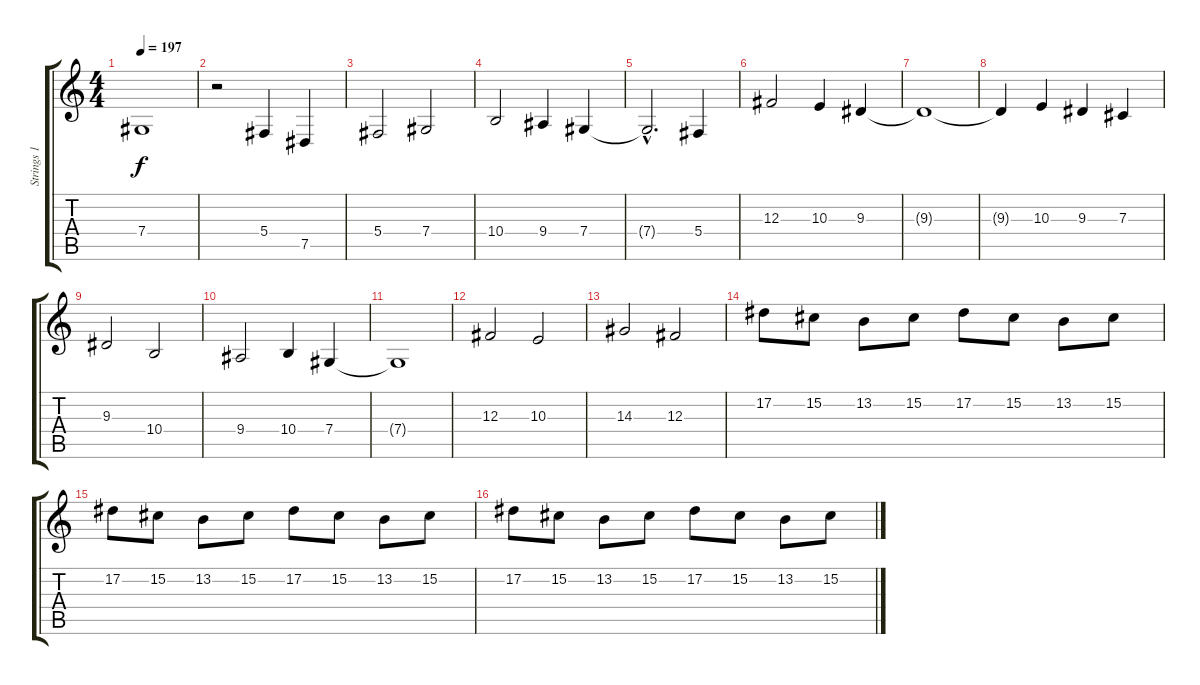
\track ("Strings 1" "Strings 1") {instrument stringensemble1}
\staff {score tabs}
\tuning (Eb4 Bb3 Gb3 Db3 Ab2 Eb2) {hide}
\ts (4 4)
\tempo 197
\clef g2
\ks c
7.4{t}.1{dy f} |
r.2 5.4.4 7.5.4 |
5.4.2 7.4.2 |
10.4.2 9.4.4 7.4.4 |
7.4{hac t}.2{d} 5.4.4 |
12.3.2 10.3.4 9.3.4 |
9.3{t}.1 |
9.3{t}.4 10.3.4 9.3.4 7.3.4 |
9.3.2 10.4.2 |
9.4.2 10.4.4 7.4.4 |
7.4{t}.1 |
12.3.2 10.3.2 |
14.3.2 12.3.2 |
17.2.8{volume 16} 15.2.8 13.2.8 15.2.8 17.2.8 15.2.8 13.2.8 15.2.8 |
17.2.8 15.2.8 13.2.8 15.2.8 17.2.8 15.2.8 13.2.8 15.2.8 |
17.2.8 15.2.8 13.2.8 15.2.8 17.2.8 15.2.8 13.2.8 15.2.8
